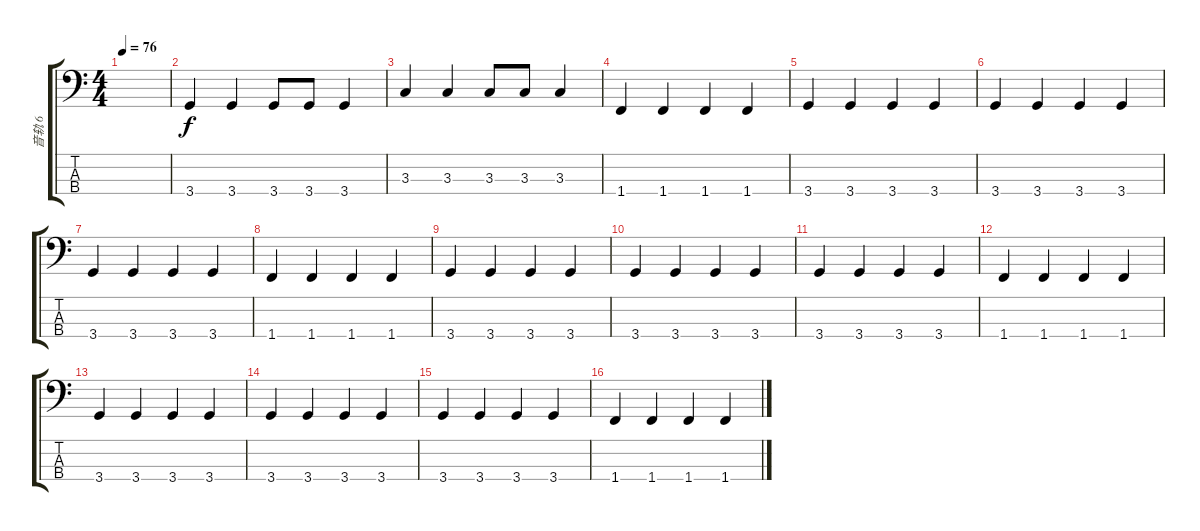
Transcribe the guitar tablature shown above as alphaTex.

\track ("音轨 6" "音轨 6") {instrument acousticguitarnylon}
\staff {score tabs}
\tuning (G2 D2 A1 E1) {hide}
\ts (4 4)
\tempo 76
\clef f4
\ks c
|
3.4.4 3.4.4 3.4.8 3.4.8 3.4.4 |
3.3.4 3.3.4 3.3.8 3.3.8 3.3.4 |
1.4.4 1.4.4 1.4.4 1.4.4 |
3.4.4 3.4.4 3.4.4 3.4.4 |
3.4.4 3.4.4 3.4.4 3.4.4 |
3.4.4 3.4.4 3.4.4 3.4.4 |
1.4.4 1.4.4 1.4.4 1.4.4 |
3.4.4 3.4.4 3.4.4 3.4.4 |
3.4.4 3.4.4 3.4.4 3.4.4 |
3.4.4 3.4.4 3.4.4 3.4.4 |
1.4.4 1.4.4 1.4.4 1.4.4 |
3.4.4 3.4.4 3.4.4 3.4.4 |
3.4.4 3.4.4 3.4.4 3.4.4 |
3.4.4 3.4.4 3.4.4 3.4.4 |
1.4.4 1.4.4 1.4.4 1.4.4
